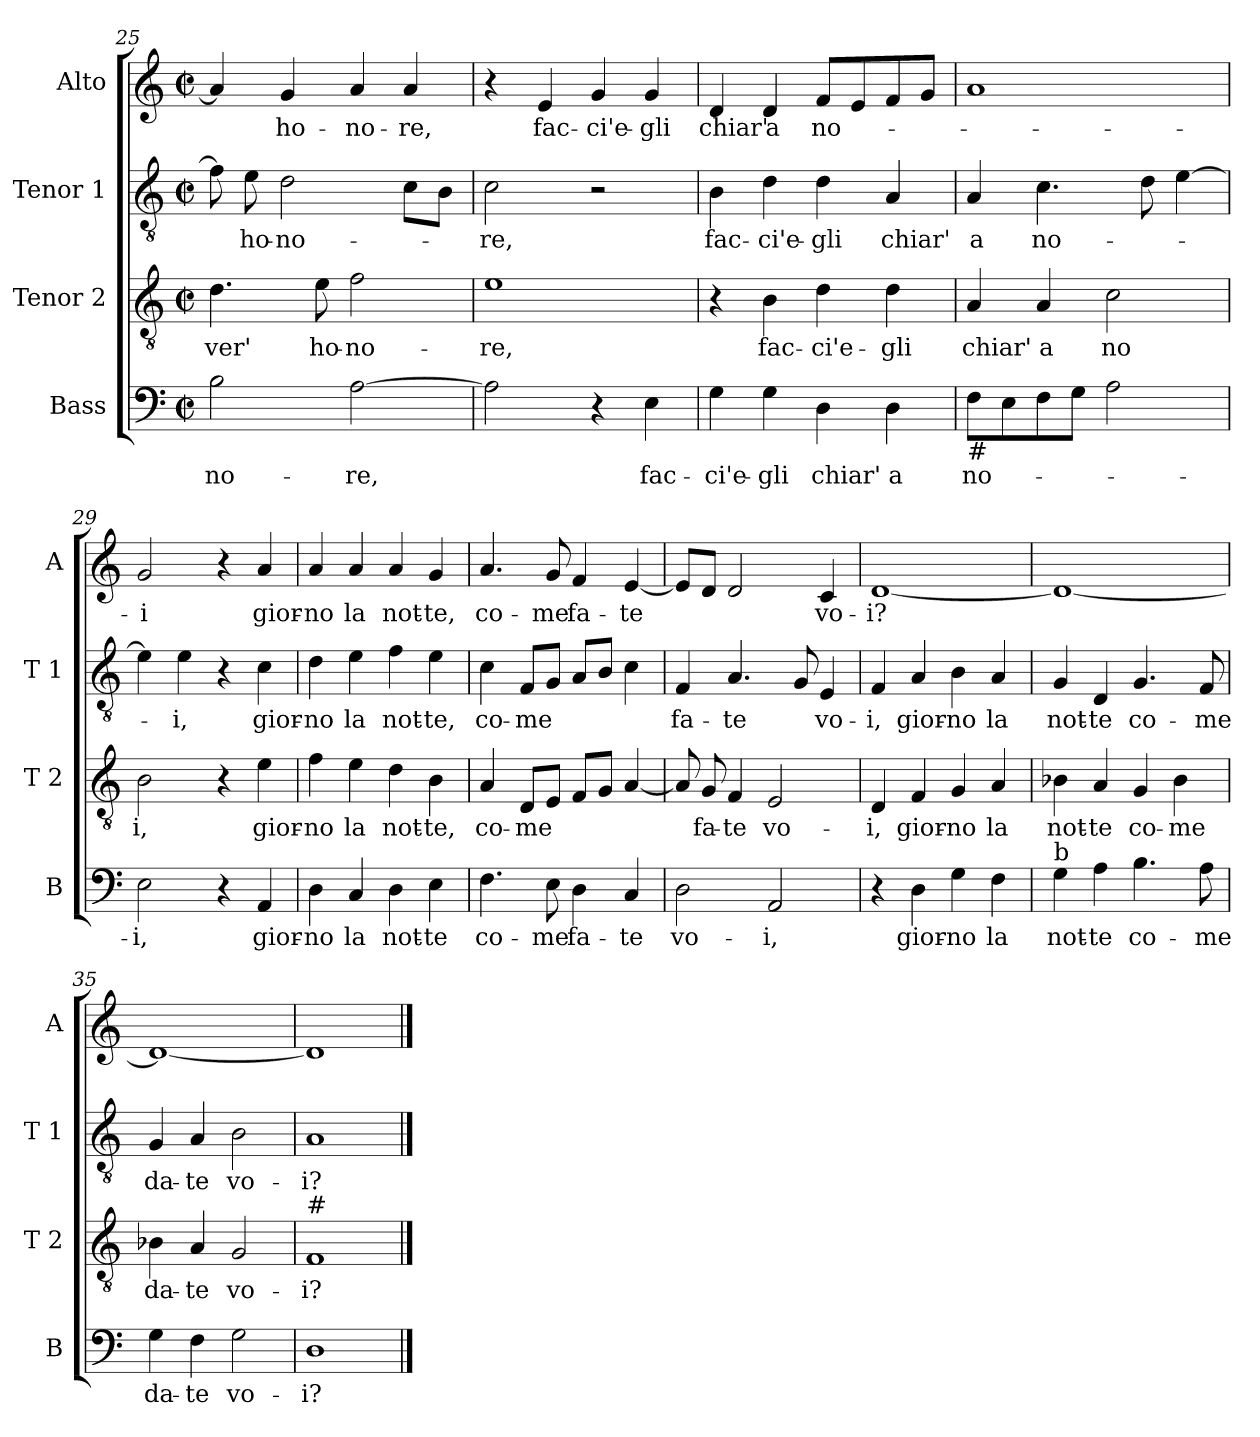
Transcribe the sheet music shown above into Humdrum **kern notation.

**kern	**text	**kern	**text	**kern	**text	**kern	**text
*part4	*part4	*part3	*part3	*part2	*part2	*part1	*part1
*staff4	*staff4	*staff3	*staff3	*staff2	*staff2	*staff1	*staff1
*I"Bass	*	*I"Tenor 2	*	*I"Tenor 1	*	*I"Alto	*
*I'B	*	*I'T 2	*	*I'T 1	*	*I'A	*
*clefF4	*	*clefGv2	*	*clefGv2	*	*clefG2	*
*k[]	*	*k[]	*	*k[]	*	*k[]	*
*C:	*	*C:	*	*C:	*	*C:	*
*M2/2	*	*M2/2	*	*M2/2	*	*M2/2	*
*met(c|)	*	*met(c|)	*	*met(c|)	*	*met(c|)	*
=25	=25	=25	=25	=25	=25	=25	=25
!	!LO:LY:b	!	!LO:LY:b	!	!	!	!
2B\	-no-	4.d\	ver'	8f\]	.	4a/]	.
!	!	!	!	!	!LO:LY:b	!	!
.	.	.	.	8e\	ho-	.	.
!	!	!	!	!	!LO:LY:b	!	!LO:LY:b
.	.	.	.	2d\	-no-	4g/	ho-
!	!	!	!LO:LY:b	!	!	!	!
.	.	8e\	ho-	.	.	.	.
!	!LO:LY:b	!	!LO:LY:b	!	!	!	!LO:LY:b
[2A\	-re,	2f\	-no-	.	.	4a/	-no-
!	!	!	!	!	!	!	!LO:LY:b
.	.	.	.	8c\L	.	4a/	-re,
.	.	.	.	8B\J	.	.	.
!!LO:PB:g=z
=26	=26	=26	=26	=26	=26	=26	=26
!	!	!	!LO:LY:b	!	!LO:LY:b	!	!
2A\]	.	1e	-re,	2c\	-re,	4r	.
!	!	!	!	!	!	!	!LO:LY:b
.	.	.	.	.	.	4e/	fac-
!	!	!	!	!	!	!	!LO:LY:b
4r	.	.	.	2r	.	4g/	-ci'e-
!	!LO:LY:b	!	!	!	!	!	!LO:LY:b
4E\	fac-	.	.	.	.	4g/	-gli
=27	=27	=27	=27	=27	=27	=27	=27
!	!LO:LY:b	!	!	!	!LO:LY:b	!	!LO:LY:b
4G\	-ci'e-	4r	.	4B\	fac-	4d/	chiar'
!	!LO:LY:b	!	!LO:LY:b	!	!LO:LY:b	!	!LO:LY:b
4G\	-gli	4B\	fac-	4d\	-ci'e-	4d/	a
!	!LO:LY:b	!	!LO:LY:b	!	!LO:LY:b	!	!LO:LY:b
4D\	chiar'	4d\	-ci'e-	4d\	-gli	8f/L	no-
.	.	.	.	.	.	8e/	.
!	!LO:LY:b	!	!LO:LY:b	!	!LO:LY:b	!	!
4D\	a	4d\	-gli	4A/	chiar'	8f/	.
.	.	.	.	.	.	8g/J	.
=28	=28	=28	=28	=28	=28	=28	=28
!LO:TX:b:t=#	!	!	!	!	!	!	!
!	!LO:LY:b	!	!LO:LY:b	!	!LO:LY:b	!	!
8F\L	no-	4A/	chiar'	4A/	a	1a	.
8E\	.	.	.	.	.	.	.
!	!	!	!LO:LY:b	!	!LO:LY:b	!	!
8F\	.	4A/	a	4.c\	no-	.	.
8G\J	.	.	.	.	.	.	.
!	!	!	!LO:LY:b	!	!	!	!
2A\	.	2c\	no	.	.	.	.
.	.	.	.	8d\	.	.	.
.	.	.	.	[4e\	.	.	.
=29	=29	=29	=29	=29	=29	=29	=29
!	!LO:LY:b	!	!LO:LY:b	!	!	!	!LO:LY:b
2E\	-i,	2B\	i,	4e\]	.	2g/	-i
!	!	!	!	!	!LO:LY:b	!	!
.	.	.	.	4e\	-i,	.	.
4r	.	4r	.	4r	.	4r	.
!	!LO:LY:b	!	!LO:LY:b	!	!LO:LY:b	!	!LO:LY:b
4AA/	gior-	4e\	gior-	4c\	gior-	4a/	gior-
=30	=30	=30	=30	=30	=30	=30	=30
!	!LO:LY:b	!	!LO:LY:b	!	!LO:LY:b	!	!LO:LY:b
4D\	-no	4f\	-no	4d\	-no	4a/	-no
!	!LO:LY:b	!	!LO:LY:b	!	!LO:LY:b	!	!LO:LY:b
4C/	la	4e\	la	4e\	la	4a/	la
!	!LO:LY:b	!	!LO:LY:b	!	!LO:LY:b	!	!LO:LY:b
4D\	not-	4d\	not-	4f\	not-	4a/	not-
!	!LO:LY:b	!	!LO:LY:b	!	!LO:LY:b	!	!LO:LY:b
4E\	-te	4B\	-te,	4e\	-te,	4g/	-te,
!!LO:LB:g=z
=31	=31	=31	=31	=31	=31	=31	=31
!	!LO:LY:b	!	!LO:LY:b	!	!LO:LY:b	!	!LO:LY:b
4.F\	co-	4A/	co-	4c\	co-	4.a/	co-
!	!	!	!LO:LY:b	!	!LO:LY:b	!	!
.	.	8D/L	-me	8F/L	-me	.	.
!	!LO:LY:b	!	!	!	!	!	!LO:LY:b
8E\	-me	8E/J	.	8G/J	.	8g/	-me
!	!LO:LY:b	!	!	!	!	!	!LO:LY:b
4D\	fa-	8F/L	.	8A/L	.	4f/	fa-
.	.	8G/J	.	8B/J	.	.	.
!	!LO:LY:b	!	!	!	!	!	!LO:LY:b
4C/	-te	[4A/	.	4c\	.	[4e/	-te
=32	=32	=32	=32	=32	=32	=32	=32
!	!LO:LY:b	!	!	!	!LO:LY:b	!	!
2D\	vo-	8A/]	.	4F/	fa-	8e/L]	.
!	!	!	!LO:LY:b	!	!	!	!
.	.	8G/	fa-	.	.	8d/J	.
!	!	!	!LO:LY:b	!	!LO:LY:b	!	!
.	.	4F/	-te	4.A/	-te	2d/	.
!	!LO:LY:b	!	!LO:LY:b	!	!	!	!
2AA/	-i,	2E/	vo-	.	.	.	.
.	.	.	.	8G/	.	.	.
!	!	!	!	!	!LO:LY:b	!	!LO:LY:b
.	.	.	.	4E/	vo-	4c/	vo-
=33	=33	=33	=33	=33	=33	=33	=33
!	!	!	!LO:LY:b	!	!LO:LY:b	!	!LO:LY:b
4r	.	4D/	-i,	4F/	-i,	[1d	-i?
!	!LO:LY:b	!	!LO:LY:b	!	!LO:LY:b	!	!
4D\	gior-	4F/	gior-	4A/	gior-	.	.
!	!LO:LY:b	!	!LO:LY:b	!	!LO:LY:b	!	!
4G\	-no	4G/	-no	4B\	-no	.	.
!	!LO:LY:b	!	!LO:LY:b	!	!LO:LY:b	!	!
4F\	la	4A/	la	4A/	la	.	.
=34	=34	=34	=34	=34	=34	=34	=34
!LO:TX:a:t=b	!	!	!	!	!	!	!
!	!LO:LY:b	!	!LO:LY:b	!	!LO:LY:b	!	!
4G\	not-	4B-X\	not-	4G/	not-	1d_	.
!	!LO:LY:b	!	!LO:LY:b	!	!LO:LY:b	!	!
4A\	-te	4A/	-te	4D/	-te	.	.
!	!LO:LY:b	!	!LO:LY:b	!	!LO:LY:b	!	!
4.B\	co-	4G/	co-	4.G/	co-	.	.
!	!	!	!LO:LY:b	!	!	!	!
.	.	4B-\	-me	.	.	.	.
!	!LO:LY:b	!	!	!	!LO:LY:b	!	!
8A\	-me	.	.	8F/	-me	.	.
=35	=35	=35	=35	=35	=35	=35	=35
!	!LO:LY:b	!	!LO:LY:b	!	!LO:LY:b	!	!
4G\	da-	4B-X\	da-	4G/	da-	1d_	.
!	!LO:LY:b	!	!LO:LY:b	!	!LO:LY:b	!	!
4F\	-te	4A/	-te	4A/	-te	.	.
!	!LO:LY:b	!	!LO:LY:b	!	!LO:LY:b	!	!
2G\	vo-	2G/	vo-	2B\	vo-	.	.
=36	=36	=36	=36	=36	=36	=36	=36
!	!	!LO:TX:a:t=#	!	!	!	!	!
!	!LO:LY:b	!	!LO:LY:b	!	!LO:LY:b	!	!
1D	-i?	1F	-i?	1A	-i?	1d]	.
==	==	==	==	==	==	==	==
*-	*-	*-	*-	*-	*-	*-	*-
